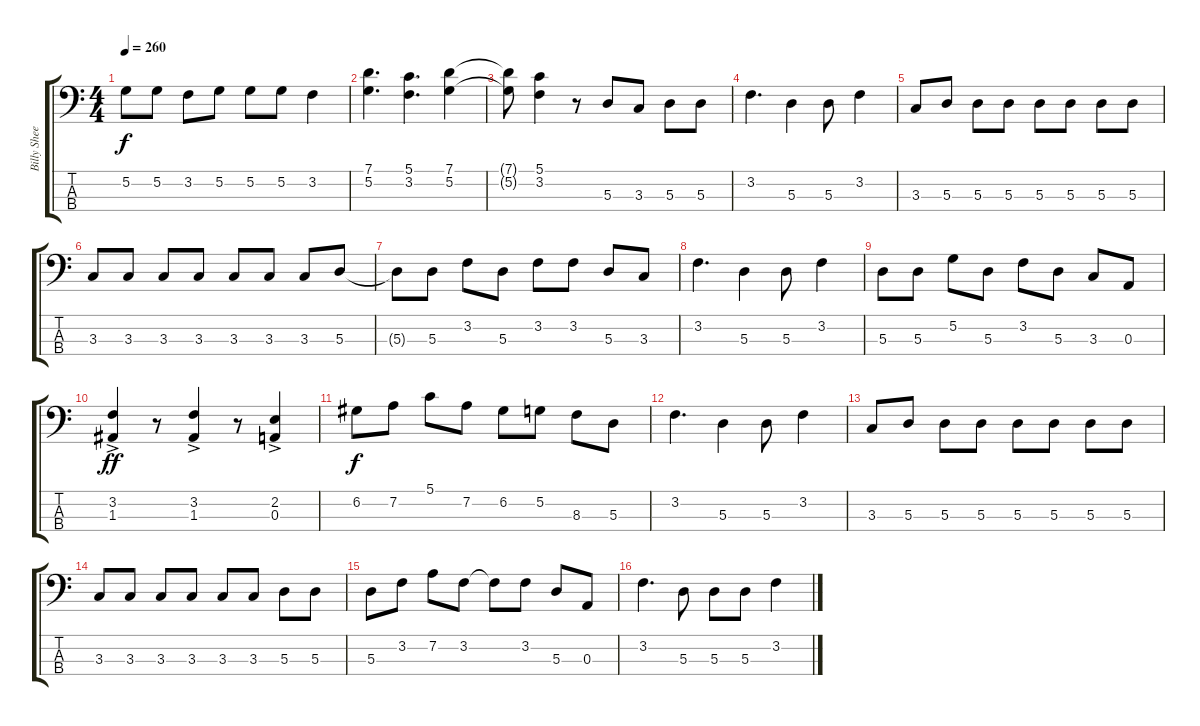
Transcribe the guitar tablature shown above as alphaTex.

\track ("Billy Sheehan" "Billy Shee") {instrument electricbassfinger}
\staff {score tabs}
\tuning (G2 D2 A1 E1) {hide}
\ts (4 4)
\tempo 260
\clef f4
\ks c
5.2.8{dy f} 5.2.8 3.2.8 5.2.8 5.2.8 5.2.8 3.2.4 |
(7.1 5.2).4{d} (5.1 3.2).4{d} (7.1 5.2).4 |
(7.1{t} 5.2{t}).8 (5.1 3.2).4 r.8 5.3.8 3.3.8 5.3.8 5.3.8 |
3.2.4{d} 5.3.4 5.3.8 3.2.4 |
3.3.8 5.3.8 5.3.8 5.3.8 5.3.8 5.3.8 5.3.8 5.3.8 |
3.3.8 3.3.8 3.3.8 3.3.8 3.3.8 3.3.8 3.3.8 5.3.8 |
5.3{t}.8 5.3.8 3.2.8 5.3.8 3.2.8 3.2.8 5.3.8 3.3.8 |
3.2.4{d} 5.3.4 5.3.8 3.2.4 |
5.3.8 5.3.8 5.2.8 5.3.8 3.2.8 5.3.8 3.3.8 0.3.8 |
(3.2 1.3{ac}).4{dy ff} r.8 (3.2 1.3{ac}).4 r.8 (2.2 0.3{ac}).4 |
6.2.8{dy f} 7.2.8 5.1.8 7.2.8 6.2.8 5.2.8 8.3.8 5.3.8 |
3.2.4{d} 5.3.4 5.3.8 3.2.4 |
3.3.8 5.3.8 5.3.8 5.3.8 5.3.8 5.3.8 5.3.8 5.3.8 |
3.3.8 3.3.8 3.3.8 3.3.8 3.3.8 3.3.8 5.3.8 5.3.8 |
5.3.8 3.2.8 7.2.8 3.2.8 3.2{t}.8 3.2.8 5.3.8 0.3.8 |
3.2.4{d} 5.3.8 5.3.8 5.3.8 3.2.4
